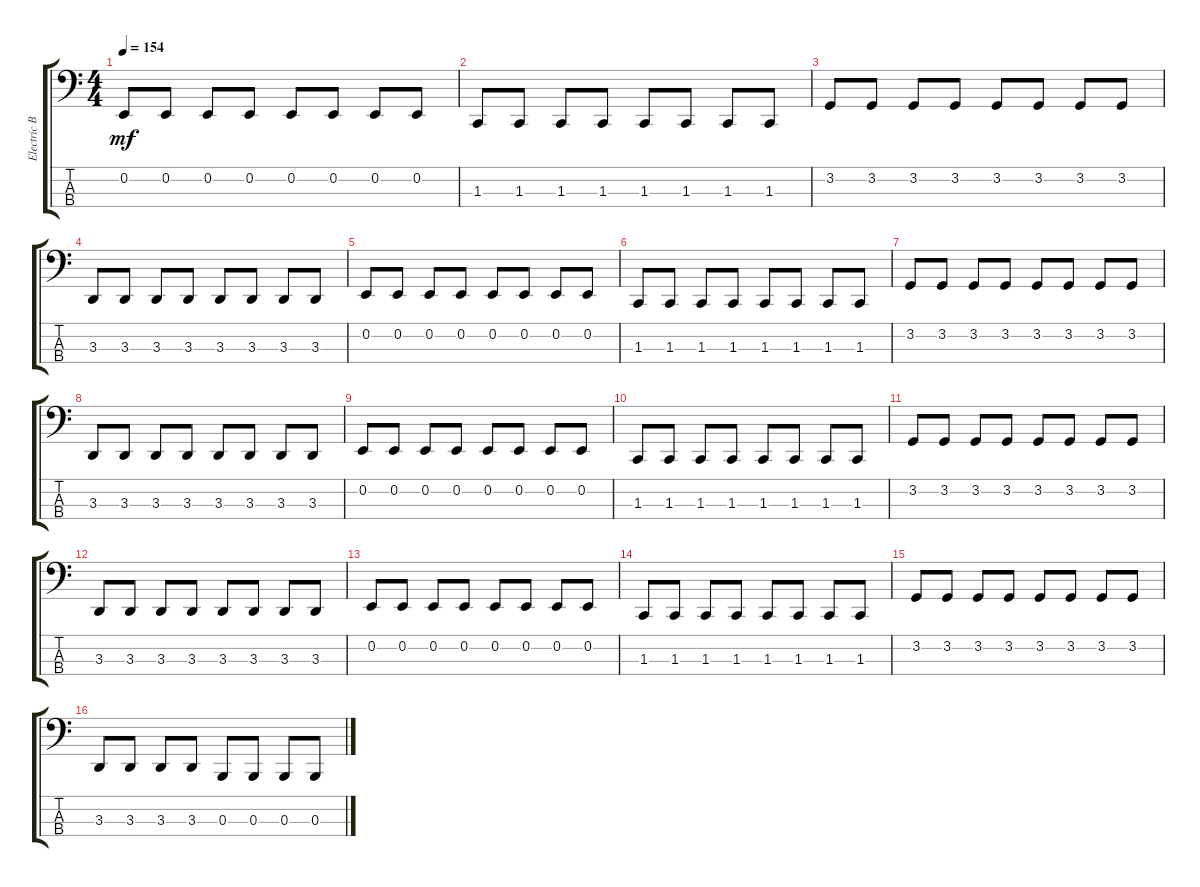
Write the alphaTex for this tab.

\track ("Electric Bass" "Electric B") {instrument electricbassfinger}
\staff {score tabs}
\tuning (A1 E1 B0 E0) {hide}
\ts (4 4)
\tempo 154
\clef f4
\ks c
0.2.8{dy mf} 0.2.8 0.2.8 0.2.8 0.2.8 0.2.8 0.2.8 0.2.8 |
1.3.8 1.3.8 1.3.8 1.3.8 1.3.8 1.3.8 1.3.8 1.3.8 |
3.2.8 3.2.8 3.2.8 3.2.8 3.2.8 3.2.8 3.2.8 3.2.8 |
3.3.8 3.3.8 3.3.8 3.3.8 3.3.8 3.3.8 3.3.8 3.3.8 |
0.2.8 0.2.8 0.2.8 0.2.8 0.2.8 0.2.8 0.2.8 0.2.8 |
1.3.8 1.3.8 1.3.8 1.3.8 1.3.8 1.3.8 1.3.8 1.3.8 |
3.2.8 3.2.8 3.2.8 3.2.8 3.2.8 3.2.8 3.2.8 3.2.8 |
3.3.8 3.3.8 3.3.8 3.3.8 3.3.8 3.3.8 3.3.8 3.3.8 |
0.2.8 0.2.8 0.2.8 0.2.8 0.2.8 0.2.8 0.2.8 0.2.8 |
1.3.8 1.3.8 1.3.8 1.3.8 1.3.8 1.3.8 1.3.8 1.3.8 |
3.2.8 3.2.8 3.2.8 3.2.8 3.2.8 3.2.8 3.2.8 3.2.8 |
3.3.8 3.3.8 3.3.8 3.3.8 3.3.8 3.3.8 3.3.8 3.3.8 |
0.2.8 0.2.8 0.2.8 0.2.8 0.2.8 0.2.8 0.2.8 0.2.8 |
1.3.8 1.3.8 1.3.8 1.3.8 1.3.8 1.3.8 1.3.8 1.3.8 |
3.2.8 3.2.8 3.2.8 3.2.8 3.2.8 3.2.8 3.2.8 3.2.8 |
3.3.8 3.3.8 3.3.8 3.3.8 0.3.8 0.3.8 0.3.8 0.3.8
